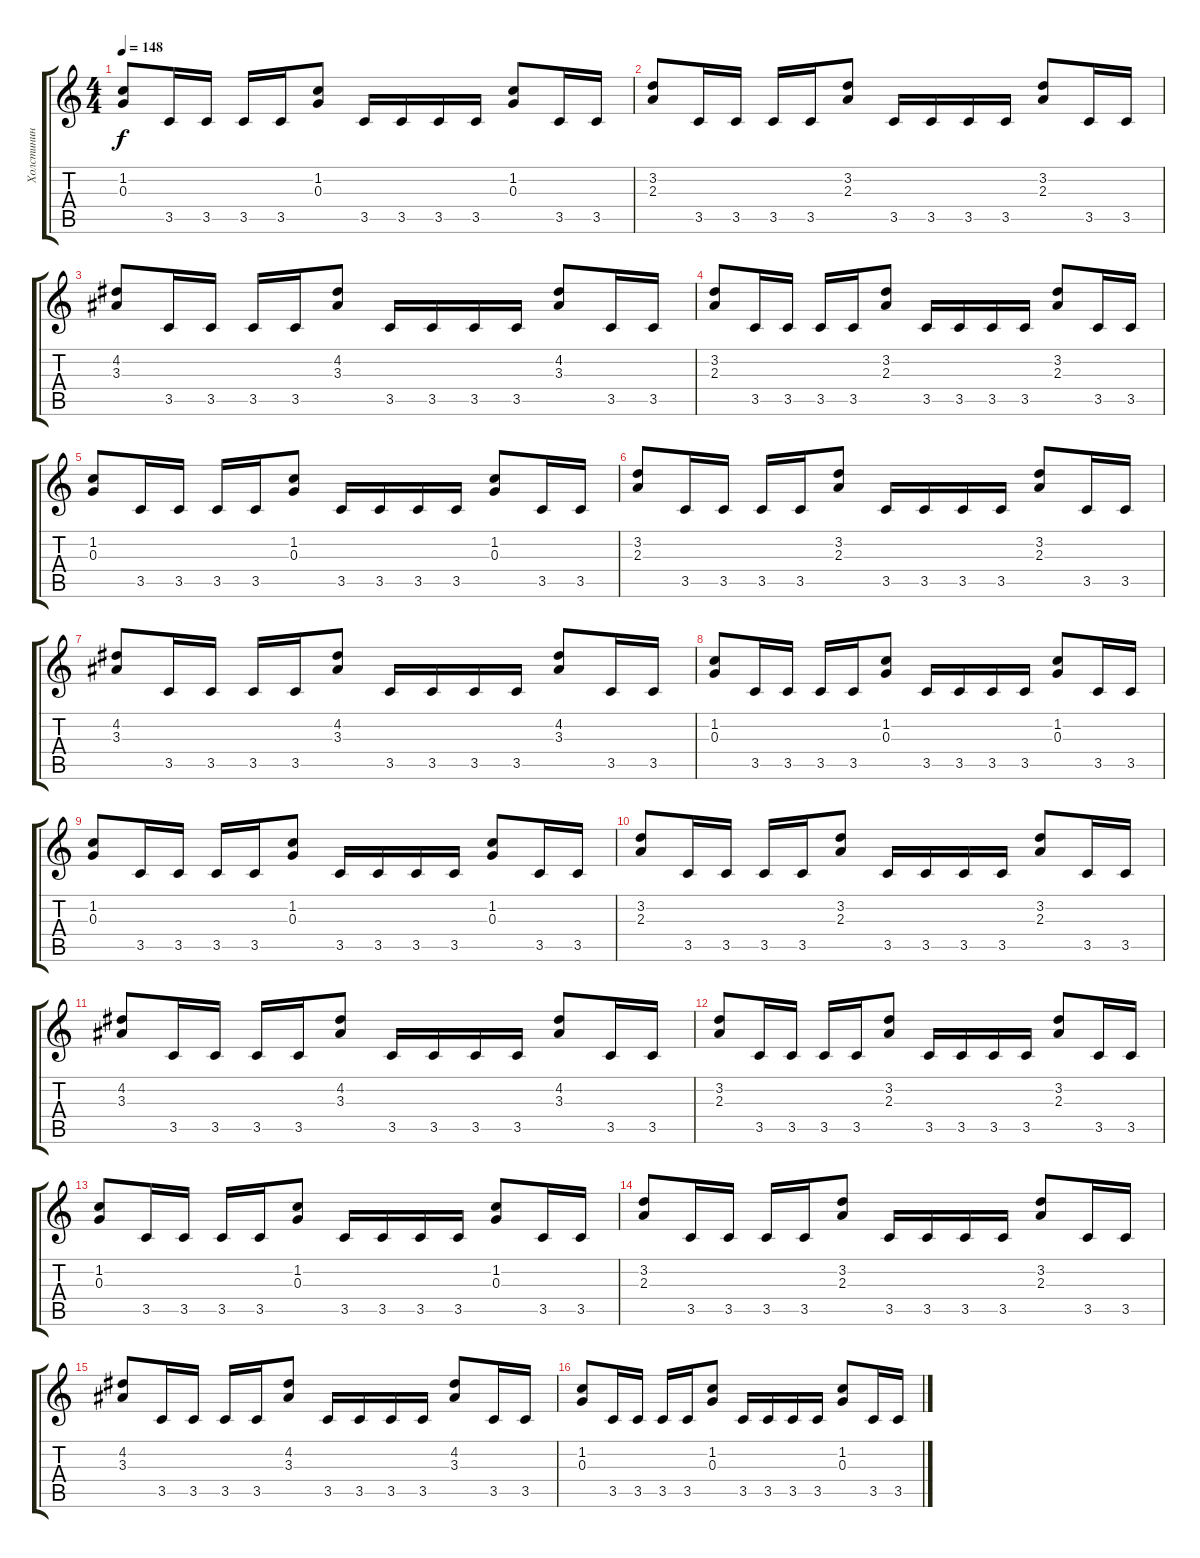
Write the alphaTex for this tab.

\track ("Холстинин" "Холстинин") {instrument distortionguitar}
\staff {score tabs}
\tuning (E4 B3 G3 D3 A2 E2) {hide}
\ts (4 4)
\tempo 148
\clef g2
\ks c
(1.2 0.3).8{dy f} 3.5.16 3.5.16 3.5.16 3.5.16 (1.2 0.3).8 3.5.16 3.5.16 3.5.16 3.5.16 (1.2 0.3).8 3.5.16 3.5.16 |
(3.2 2.3).8 3.5.16 3.5.16 3.5.16 3.5.16 (3.2 2.3).8 3.5.16 3.5.16 3.5.16 3.5.16 (3.2 2.3).8 3.5.16 3.5.16 |
(4.2 3.3).8 3.5.16 3.5.16 3.5.16 3.5.16 (4.2 3.3).8 3.5.16 3.5.16 3.5.16 3.5.16 (4.2 3.3).8 3.5.16 3.5.16 |
(3.2 2.3).8 3.5.16 3.5.16 3.5.16 3.5.16 (3.2 2.3).8 3.5.16 3.5.16 3.5.16 3.5.16 (3.2 2.3).8 3.5.16 3.5.16 |
(1.2 0.3).8 3.5.16 3.5.16 3.5.16 3.5.16 (1.2 0.3).8 3.5.16 3.5.16 3.5.16 3.5.16 (1.2 0.3).8 3.5.16 3.5.16 |
(3.2 2.3).8 3.5.16 3.5.16 3.5.16 3.5.16 (3.2 2.3).8 3.5.16 3.5.16 3.5.16 3.5.16 (3.2 2.3).8 3.5.16 3.5.16 |
(4.2 3.3).8 3.5.16 3.5.16 3.5.16 3.5.16 (4.2 3.3).8 3.5.16 3.5.16 3.5.16 3.5.16 (4.2 3.3).8 3.5.16 3.5.16 |
(1.2 0.3).8 3.5.16 3.5.16 3.5.16 3.5.16 (1.2 0.3).8 3.5.16 3.5.16 3.5.16 3.5.16 (1.2 0.3).8 3.5.16 3.5.16 |
(1.2 0.3).8 3.5.16 3.5.16 3.5.16 3.5.16 (1.2 0.3).8 3.5.16 3.5.16 3.5.16 3.5.16 (1.2 0.3).8 3.5.16 3.5.16 |
(3.2 2.3).8 3.5.16 3.5.16 3.5.16 3.5.16 (3.2 2.3).8 3.5.16 3.5.16 3.5.16 3.5.16 (3.2 2.3).8 3.5.16 3.5.16 |
(4.2 3.3).8 3.5.16 3.5.16 3.5.16 3.5.16 (4.2 3.3).8 3.5.16 3.5.16 3.5.16 3.5.16 (4.2 3.3).8 3.5.16 3.5.16 |
(3.2 2.3).8 3.5.16 3.5.16 3.5.16 3.5.16 (3.2 2.3).8 3.5.16 3.5.16 3.5.16 3.5.16 (3.2 2.3).8 3.5.16 3.5.16 |
(1.2 0.3).8 3.5.16 3.5.16 3.5.16 3.5.16 (1.2 0.3).8 3.5.16 3.5.16 3.5.16 3.5.16 (1.2 0.3).8 3.5.16 3.5.16 |
(3.2 2.3).8 3.5.16 3.5.16 3.5.16 3.5.16 (3.2 2.3).8 3.5.16 3.5.16 3.5.16 3.5.16 (3.2 2.3).8 3.5.16 3.5.16 |
(4.2 3.3).8 3.5.16 3.5.16 3.5.16 3.5.16 (4.2 3.3).8 3.5.16 3.5.16 3.5.16 3.5.16 (4.2 3.3).8 3.5.16 3.5.16 |
(1.2 0.3).8 3.5.16 3.5.16 3.5.16 3.5.16 (1.2 0.3).8 3.5.16 3.5.16 3.5.16 3.5.16 (1.2 0.3).8 3.5.16 3.5.16
